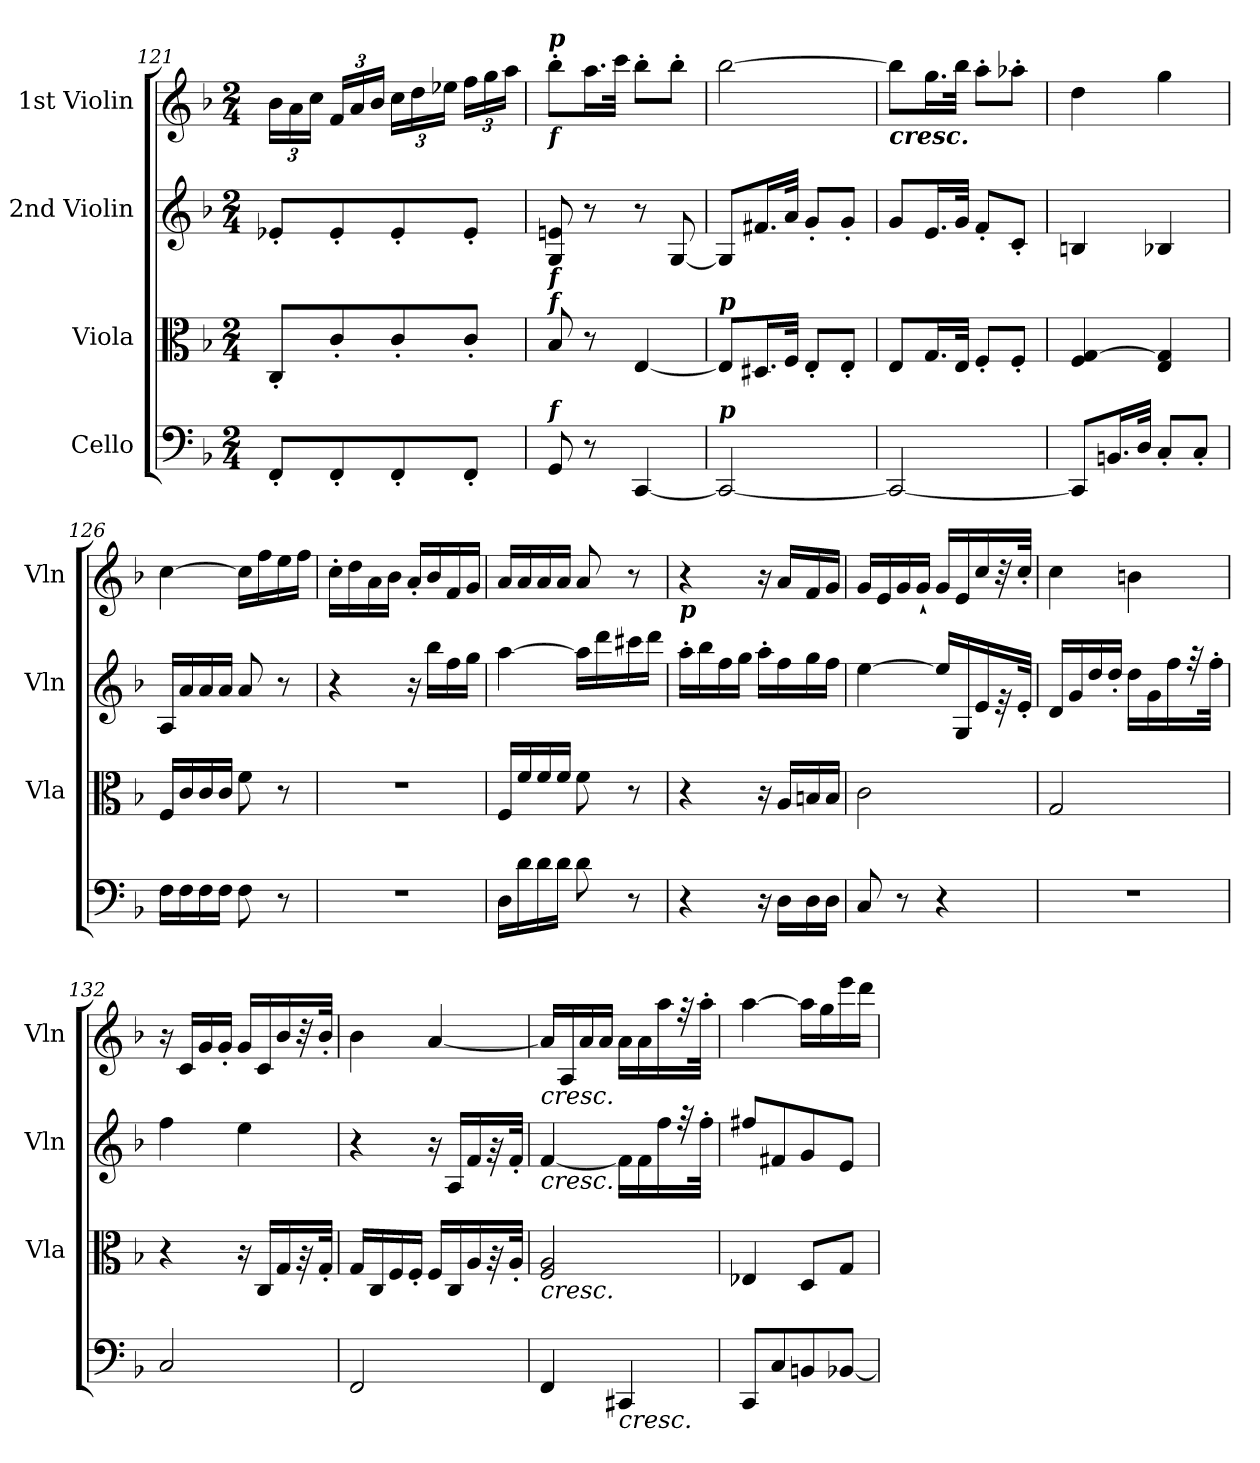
**kern	**kern	**kern	**kern
*part4	*part3	*part2	*part1
*staff4	*staff3	*staff2	*staff1
*I"Cello	*I"Viola	*I"2nd Violin	*I"1st Violin
*	*I'Vla	*I'Vln	*I'Vln
*clefF4	*clefC3	*clefG2	*clefG2
*k[b-]	*k[b-]	*k[b-]	*k[b-]
*F:	*F:	*F:	*F:
*M2/4	*M2/4	*M2/4	*M2/4
*	*	*	*Xbrackettup
=121	=121	=121	=121
8FF'/L	8C'/L	8e-X'/L	24b-\LL
.	.	.	24a\
.	.	.	24cc\JJ
8FF'/	8c'/	8e-'/	24f/LL
.	.	.	24a/
.	.	.	24b-/JJ
8FF'/	8c'/	8e-'/	24cc\LL
.	.	.	24dd\
.	.	.	24ee-X\JJ
8FF'/J	8c'/J	8e-'/J	24ff\LL
.	.	.	24gg\
.	.	.	24aa\JJ
=122	=122	=122	=122
!	!	!	!LO:TX:b:Bi:t=f
!	!	!	!LO:TX:a:Bi:t=p
!	!LO:TX:a:Bi:t=f	!	!
!	!LO:TX:a:Bi:t=f	!	!
!LO:TX:a:Bi:t=f	!	!	!
8GG/	8B-/	8G/ 8en/	8bb-'\L
8r	8r	8r	16.aa\L
.	.	.	32ccc\JJk
[4CC/	[4E/	8r	8bb-'\L
.	.	[8G/	8bb-'\J
=123	=123	=123	=123
!	!LO:TX:a:Bi:t=p	!	!
!LO:TX:a:Bi:t=p	!	!	!
2CC/_	8E/L]	8G/L]	[2bb-\
.	16.D#X/L	16.f#X/L	.
.	32F/JJk	32a/JJk	.
.	8E'/L	8g'/L	.
.	8E'/J	8g'/J	.
=124	=124	=124	=124
!	!	!	!LO:TX:b:Bi:t=cresc.
2CC/_	8E/L	8g/L	8bb-\L]
.	16.G/L	16.e/L	16.gg\L
.	32E/JJk	32g/JJk	32bb-\JJk
.	8F'/L	8f'/L	8aa'\L
.	8F'/J	8c'/J	8aa-X'\J
!!LO:PB:g=z
=125	=125	=125	=125
8CC/L]	4F/ [4G/	4Bn/	4dd\
16.BBn/L	.	.	.
32D/JJk	.	.	.
8C'/L	4E/ 4G/]	4B-X/	4gg\
8C'/J	.	.	.
=126	=126	=126	=126
16F\LL	16F/LL	16A/LL	[4cc\
16F\	16c/	16a/	.
16F\	16c/	16a/	.
16F\JJ	16c/JJ	16a/JJ	.
8F\	8f\	8a/	16cc\LL]
.	.	.	16ff\
8r	8r	8r	16ee\
.	.	.	16ff\JJ
=127	=127	=127	=127
2r	2r	4r	16cc'\LL
.	.	.	16dd\
.	.	.	16a\
.	.	.	16b-\JJ
.	.	16r	16a'/LL
.	.	16bb-\LL	16b-/
.	.	16ff\	16f/
.	.	16gg\JJ	16g/JJ
=128	=128	=128	=128
16D\LL	16F/LL	[4aa\	16a/LL
16d\	16f/	.	16a/
16d\	16f/	.	16a/
16d\JJ	16f/JJ	.	16a/JJ
8d\	8f\	16aa\LL]	8a/
.	.	16ddd\	.
8r	8r	16ccc#X\	8r
.	.	16ddd\JJ	.
=129	=129	=129	=129
!	!	!	!LO:TX:b:Bi:t=p
4r	4r	16aa'\LL	4r
.	.	16bb-\	.
.	.	16ff\	.
.	.	16gg\JJ	.
16r	16r	16aa'\LL	16r
16D\LL	16A/LL	16ff\	16a/LL
16D\	16Bn/	16gg\	16f/
16D\JJ	16B/JJ	16ff\JJ	16g/JJ
!!LO:LB:g=z
=130	=130	=130	=130
8C/	2c\	[4ee\	16g/LL
.	.	.	16e/
8r	.	.	16g/
.	.	.	16g''/JJ
4r	.	16ee/LL]	16g/LL
.	.	16G/	16e/
.	.	16e/	16cc/
.	.	32r	32r
.	.	32e'/JJk	32cc'/JJk
!!LO:PB:g=z
=131	=131	=131	=131
2r	2G/	16d/LL	4cc\
.	.	16g/	.
.	.	16dd/	.
.	.	16dd'/JJ	.
.	.	16dd\LL	4bn\
.	.	16g\	.
.	.	16ff\	.
.	.	32r	.
.	.	32ff'\JJk	.
=132	=132	=132	=132
2C/	4r	4ff\	16r
.	.	.	16c/LL
.	.	.	16g/
.	.	.	16g'/JJ
.	16r	4ee\	16g/LL
.	16C/LL	.	16c/
.	16G/	.	16b-/
.	32r	.	32r
.	32G'/JJk	.	32b-'/JJk
=133	=133	=133	=133
2FF/	16G/LL	4r	4b-\
.	16C/	.	.
.	16F/	.	.
.	16F'/JJ	.	.
.	16F/LL	16r	[4a/
.	16C/	16A/LL	.
.	16A/	16f/	.
.	32r	32r	.
.	32A'/JJk	32f'/JJk	.
=134	=134	=134	=134
!	!	!	!LO:TX:b:i:t=cresc.
!	!	!LO:TX:b:i:t=cresc.	!
!	!LO:TX:b:i:t=cresc.	!	!
4FF/	2F/ 2A/	[4f/	16a/LL]
.	.	.	16A/
.	.	.	16a/
.	.	.	16a/JJ
!LO:TX:b:i:t=cresc.	!	!	!
4CC#X/	.	16f\LL]	16a\LL
.	.	16f\	16a\
.	.	16ff\	16aa\
.	.	32r	32r
.	.	32ff'\JJk	32aa'\JJk
=135	=135	=135	=135
8CC/L	4E-X/	8ff#X/L	[4aa\
8C/	.	8f#X/	.
8BBn/	8D/L	8g/	16aa\LL]
.	.	.	16gg\
[8BB-X/J	8G/J	8e/J	16eee\
.	.	.	16ddd\JJ
=	=	=	=
*-	*-	*-	*-
